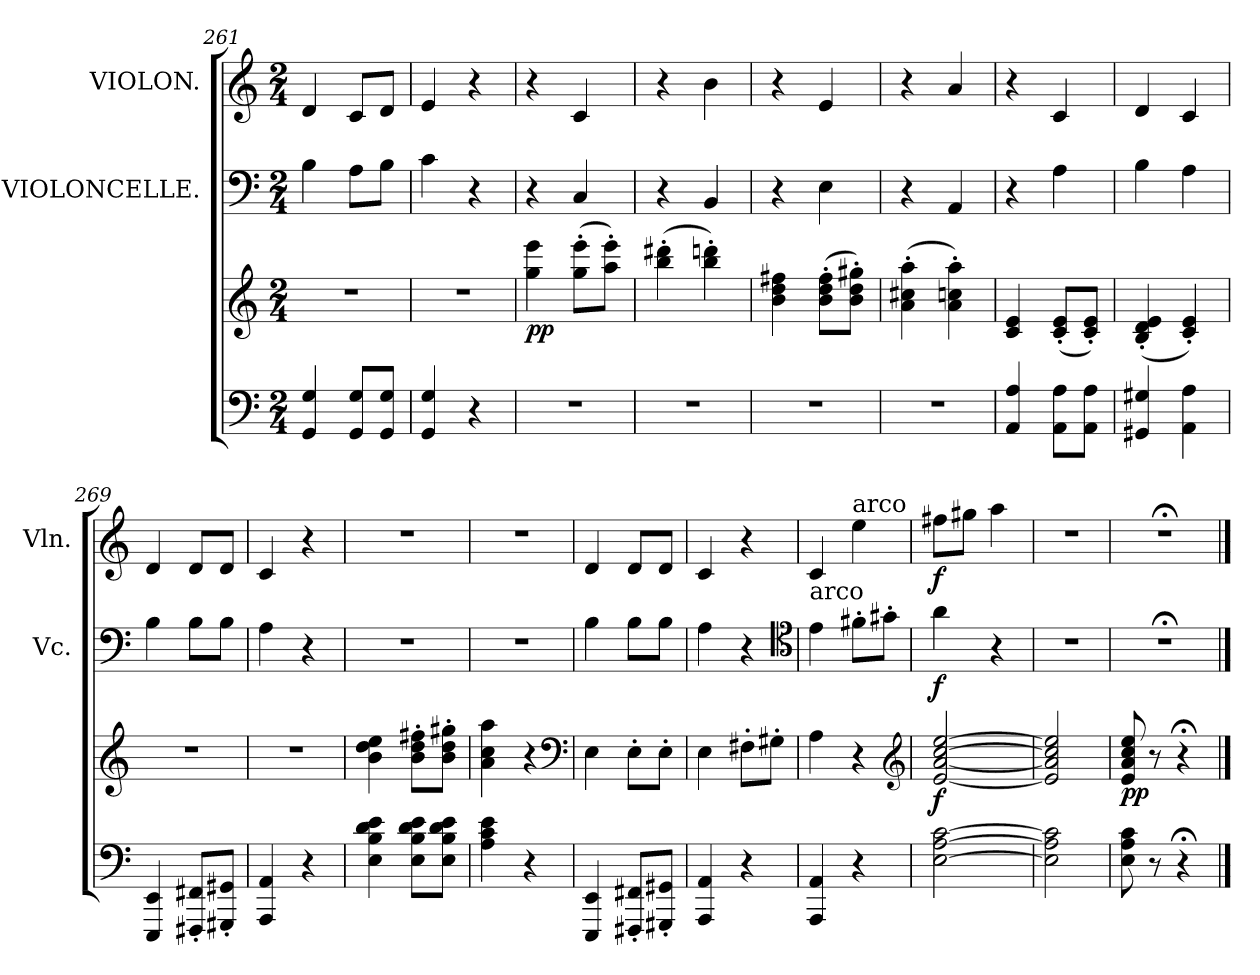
**kern	**kern	**dynam	**kern	**dynam	**kern	**dynam
*part3	*part3	*part3	*part2	*part2	*part1	*part1
*staff4	*staff3	*staff3/4	*staff2	*staff2	*staff1	*staff1
*	*	*	*I"VIOLONCELLE.	*	*I"VIOLON.	*
*	*	*	*I'Vc.	*	*I'Vln.	*
*clefF4	*clefG2	*	*clefF4	*	*clefG2	*
*k[]	*k[]	*	*k[]	*	*k[]	*
*M2/4	*M2/4	*	*M2/4	*	*M2/4	*
=261	=261	=261	=261	=261	=261	=261
4GG/ 4G/	2r	.	4B\	.	4d/	.
8GG/ 8G/L	.	.	8A\L	.	8c/L	.
8GG/ 8G/J	.	.	8B\J	.	8d/J	.
=262	=262	=262	=262	=262	=262	=262
4GG/ 4G/	2r	.	4c\	.	4e/	.
4r	.	.	4r	.	4r	.
=263	=263	=263	=263	=263	=263	=263
!	!	!LO:DY:b	!	!	!	!
2r	4gg\ 4eee\	pp	4r	.	4r	.
.	(>8gg'\ 8eee'\L	.	4C/	.	4c/	.
.	8aa'\ 8eee'\J)	.	.	.	.	.
=264	=264	=264	=264	=264	=264	=264
2r	(>4bb'\ 4ddd#X'\	.	4r	.	4r	.
.	4bb'\ 4dddn'\)	.	4BB/	.	4b\	.
=265	=265	=265	=265	=265	=265	=265
2r	4b\ 4dd\ 4ff#X\	.	4r	.	4r	.
.	(>8b'\ 8dd'\ 8ff#'\L	.	4E\	.	4e/	.
.	8b'\ 8dd'\ 8gg#X'\J)	.	.	.	.	.
=266	=266	=266	=266	=266	=266	=266
2r	(>4a'\ 4cc#X'\ 4aa'\	.	4r	.	4r	.
.	4a'\ 4ccn'\ 4aa'\)	.	4AA/	.	4a/	.
=267	=267	=267	=267	=267	=267	=267
4AA/ 4A/	4c/ 4e/	.	4r	.	4r	.
8AA\ 8A\L	(<8c'/ 8e'/L	.	4A\	.	4c/	.
8AA\ 8A\J	8c'/ 8e'/J)	.	.	.	.	.
=268	=268	=268	=268	=268	=268	=268
4GG#X/ 4G#X/	(>4B'/ 4d'/ 4e'/	.	4B\	.	4d/	.
4AA\ 4A\	4c'/ 4e'/)	.	4A\	.	4c/	.
=269	=269	=269	=269	=269	=269	=269
4EEE/ 4EE/	2r	.	4B\	.	4d/	.
8FFF#X'/ 8FF#X'/L	.	.	8B\L	.	8d/L	.
8GGG#X'/ 8GG#X'/J	.	.	8B\J	.	8d/J	.
=270	=270	=270	=270	=270	=270	=270
4AAA/ 4AA/	2r	.	4A\	.	4c/	.
4r	.	.	4r	.	4r	.
=271	=271	=271	=271	=271	=271	=271
4E\ 4B\ 4d\ 4e\	4b\ 4dd\ 4ee\	.	2r	.	2r	.
8E\ 8B\ 8d\ 8e\L	8b'\ 8dd'\ 8ff#X'\L	.	.	.	.	.
8E\ 8B\ 8d\ 8e\J	8b'\ 8dd'\ 8gg#X'\J	.	.	.	.	.
=272	=272	=272	=272	=272	=272	=272
4A\ 4c\ 4e\	4a\ 4cc\ 4aa\	.	2r	.	2r	.
4r	4r	.	.	.	.	.
*	*clefF4	*	*	*	*	*
=273	=273	=273	=273	=273	=273	=273
4EEE/ 4EE/	4E\	.	4B\	.	4d/	.
8FFF#X'/ 8FF#X'/L	8E'\L	.	8B\L	.	8d/L	.
8GGG#X'/ 8GG#X'/J	8E'\J	.	8B\J	.	8d/J	.
=274	=274	=274	=274	=274	=274	=274
4AAA/ 4AA/	4E\	.	4A\	.	4c/	.
4r	8F#X'\L	.	4r	.	4r	.
.	8G#X'\J	.	.	.	.	.
*	*	*	*clefC4	*	*	*
=275	=275	=275	=275	=275	=275	=275
!	!	!	!LO:TX:a:t=arco	!	!	!
4AAA/ 4AA/	4A\	.	4e\	.	4c/	.
!	!	!	!	!	!LO:TX:a:t=arco	!
4r	4r	.	8f#X'\L	.	4ee\	.
.	.	.	8g#X'\J	.	.	.
*	*clefG2	*	*	*	*	*
=276	=276	=276	=276	=276	=276	=276
*^	*	*	*	*	*	*
!	!	!	!LO:DY:b	!	!LO:DY:b	!	!LO:DY:b
[2E\ [2A\ [2c\	4AA\yy	[2e/ [2a/ [2cc/ [2ee/	f	4a\	f	8ff#X\L	f
.	.	.	.	.	.	8gg#X\J	.
.	4ryy	.	.	4r	.	4aa\	.
*v	*v	*	*	*	*	*	*
=277	=277	=277	=277	=277	=277	=277
2E]\ 2A]\ 2c]\	2e]/ 2a]/ 2cc]/ 2ee]/	.	2r	.	2r	.
=278	=278	=278	=278	=278	=278	=278
!	!	!LO:DY:b	!	!	!	!
8E\ 8A\ 8c\	8e/ 8a/ 8cc/ 8ee/	pp	2r;<	.	2r;<	.
8r	8r	.	.	.	.	.
4r;<	4r;<	.	.	.	.	.
==	==	==	==	==	==	==
*-	*-	*-	*-	*-	*-	*-
